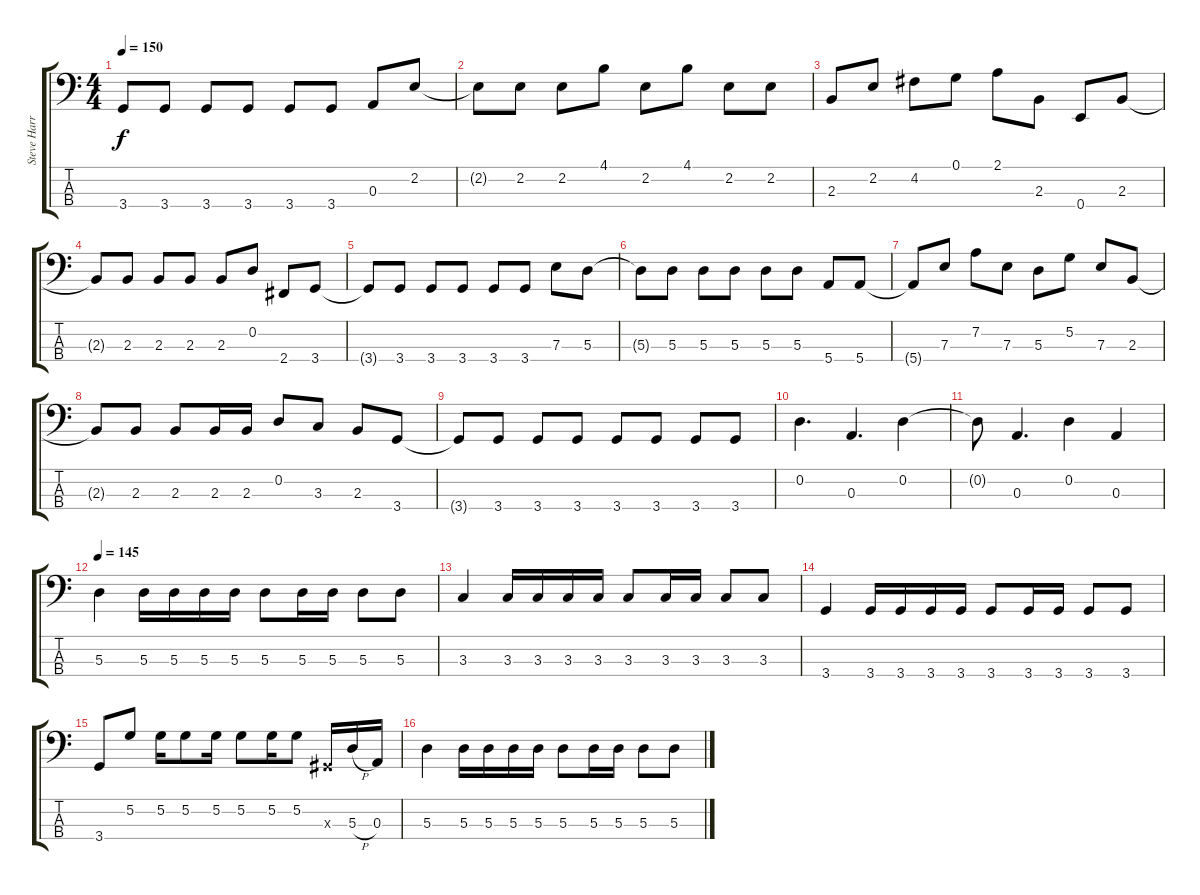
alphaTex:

\track ("Steve Harris" "Steve Harr") {instrument electricbasspick}
\staff {score tabs}
\tuning (G2 D2 A1 E1) {hide}
\ts (4 4)
\tempo 150
\clef f4
\ks c
3.4{t}.8{dy f} 3.4.8 3.4.8 3.4.8 3.4.8 3.4.8 0.3.8 2.2.8 |
2.2{t}.8 2.2.8 2.2.8 4.1.8 2.2.8 4.1.8 2.2.8 2.2.8 |
2.3.8 2.2.8 4.2.8 0.1.8 2.1.8 2.3.8 0.4.8 2.3.8 |
2.3{t}.8 2.3.8 2.3.8 2.3.8 2.3.8 0.2.8 2.4.8 3.4.8 |
3.4{t}.8 3.4.8 3.4.8 3.4.8 3.4.8 3.4.8 7.3.8 5.3.8 |
5.3{t}.8 5.3.8 5.3.8 5.3.8 5.3.8 5.3.8 5.4.8 5.4.8 |
5.4{t}.8 7.3.8 7.2.8 7.3.8 5.3.8 5.2.8 7.3.8 2.3.8 |
2.3{t}.8 2.3.8 2.3.8 2.3.16 2.3.16 0.2.8 3.3.8 2.3.8 3.4.8 |
3.4{t}.8 3.4.8 3.4.8 3.4.8 3.4.8 3.4.8 3.4.8 3.4.8 |
0.2.4{d} 0.3.4{d} 0.2.4 |
0.2{t}.8 0.3.4{d} 0.2.4 0.3.4 |
\tempo 145
5.3.4 5.3.16 5.3.16 5.3.16 5.3.16 5.3.8 5.3.16 5.3.16 5.3.8 5.3.8 |
3.3.4 3.3.16 3.3.16 3.3.16 3.3.16 3.3.8 3.3.16 3.3.16 3.3.8 3.3.8 |
3.4.4 3.4.16 3.4.16 3.4.16 3.4.16 3.4.8 3.4.16 3.4.16 3.4.8 3.4.8 |
3.4.8 5.2.8 5.2.16 5.2.8 5.2.16 5.2.8 5.2.16 5.2.8 -1.3{x}.16 5.3{h}.16 0.3.16 |
5.3.4 5.3.16 5.3.16 5.3.16 5.3.16 5.3.8 5.3.16 5.3.16 5.3.8 5.3.8
